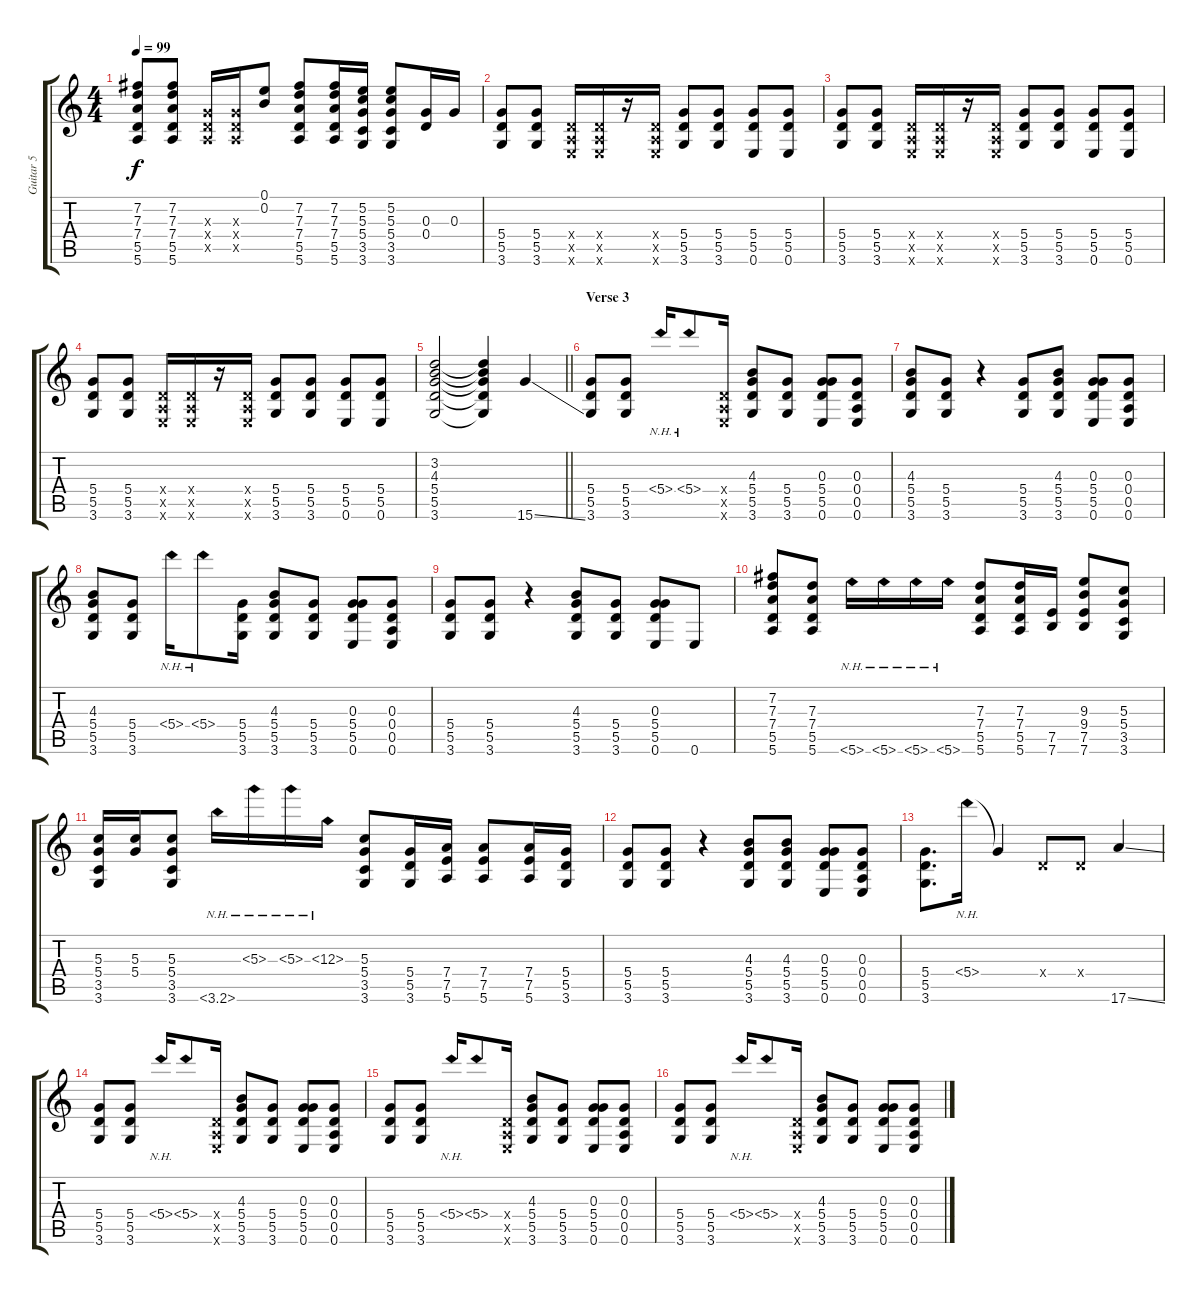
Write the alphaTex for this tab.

\track ("Guitar 5" "Guitar 5") {instrument distortionguitar}
\staff {score tabs}
\tuning (E4 B3 G3 D3 A2 E2) {hide}
\ts (4 4)
\tempo 99
\clef g2
\ks c
(7.2 7.3 7.4 5.5 5.6).8{dy f} (7.2 7.3 7.4 5.5 5.6).8 (0.3{x} 0.4{x} 0.5{x}).16 (0.3{x} 0.4{x} 0.5{x}).16 (0.1 0.2).8 (7.2 7.3 7.4 5.5 5.6).8 (7.2 7.3 7.4 5.5 5.6).16 (5.2 5.3 5.4 3.5 3.6).16 (5.2 5.3 5.4 3.5 3.6).8 (0.3 0.4).16 0.3.16 |
(5.4 5.5 3.6).8 (5.4 5.5 3.6).8 (0.4{x} 0.5{x} 0.6{x}).16 (0.4{x} 0.5{x} 0.6{x}).16 r.16 (0.4{x} 0.5{x} 0.6{x}).16 (5.4 5.5 3.6).8 (5.4 5.5 3.6).8 (5.4 5.5 0.6).8 (5.4 5.5 0.6).8 |
(5.4 5.5 3.6).8 (5.4 5.5 3.6).8 (0.4{x} 0.5{x} 0.6{x}).16 (0.4{x} 0.5{x} 0.6{x}).16 r.16 (0.4{x} 0.5{x} 0.6{x}).16 (5.4 5.5 3.6).8 (5.4 5.5 3.6).8 (5.4 5.5 0.6).8 (5.4 5.5 0.6).8 |
(5.4 5.5 3.6).8 (5.4 5.5 3.6).8 (0.4{x} 0.5{x} 0.6{x}).16 (0.4{x} 0.5{x} 0.6{x}).16 r.16 (0.4{x} 0.5{x} 0.6{x}).16 (5.4 5.5 3.6).8 (5.4 5.5 3.6).8 (5.4 5.5 0.6).8 (5.4 5.5 0.6).8 |
\barLineRight lightlight
(3.2 4.3 5.4 5.5 3.6).2 (3.2{t} 4.3{t} 5.4{t} 5.5{t} 3.6{t}).4 15.6{ss}.4 |
\section ("" "Verse 3")
(5.4 5.5 3.6).8 (5.4 5.5 3.6).8 5.4{nh}.16 5.4{nh}.8 (0.4{x} 0.5{x} 0.6{x}).16 (4.3 5.4 5.5 3.6).8 (5.4 5.5 3.6).8 (0.3 5.4 5.5 0.6).8 (0.3 0.4 0.5 0.6).8 |
(4.3 5.4 5.5 3.6).8 (5.4 5.5 3.6).8 r.4 (5.4 5.5 3.6).8 (4.3 5.4 5.5 3.6).8 (0.3 5.4 5.5 0.6).8 (0.3 0.4 0.5 0.6).8 |
(4.3 5.4 5.5 3.6).8 (5.4 5.5 3.6).8 5.4{nh}.16 5.4{nh}.8 (5.4 5.5 3.6).16 (4.3 5.4 5.5 3.6).8 (5.4 5.5 3.6).8 (0.3 5.4 5.5 0.6).8 (0.3 0.4 0.5 0.6).8 |
(5.4 5.5 3.6).8 (5.4 5.5 3.6).8 r.4 (4.3 5.4 5.5 3.6).8 (5.4 5.5 3.6).8 (0.3 5.4 5.5 0.6).8 0.6.8 |
(7.2 7.3 7.4 5.5 5.6).8 (7.3 7.4 5.5 5.6).8 5.6{nh}.16 5.6{nh}.16 5.6{nh}.16 5.6{nh}.16 (7.3 7.4 5.5 5.6).8 (7.3 7.4 5.5 5.6).16 (7.5 7.6).16 (9.3 9.4 7.5 7.6).8 (5.3 5.4 3.5 3.6).8 |
(5.3 5.4 3.5 3.6).16 (5.3 5.4).16 (5.3 5.4 3.5 3.6).8 3.6{nh}.16 5.3{nh}.16 5.3{nh}.16 0.3{nh}.16 (5.3 5.4 3.5 3.6).8 (5.4 5.5 3.6).16 (7.4 7.5 5.6).16 (7.4 7.5 5.6).8 (7.4 7.5 5.6).16 (5.4 5.5 3.6).16 |
(5.4 5.5 3.6).8 (5.4 5.5 3.6).8 r.4 (4.3 5.4 5.5 3.6).8 (4.3 5.4 5.5 3.6).8 (0.3 5.4 5.5 0.6).8 (0.3 0.4 0.5 0.6).8 |
(5.4 5.5 3.6).8{d} 5.4{nh}.16 5.4{t}.4 0.4{x}.8 0.4{x}.8 17.6{ss}.4 |
(5.4 5.5 3.6).8 (5.4 5.5 3.6).8 5.4{nh}.16 5.4{nh}.8 (0.4{x} 0.5{x} 0.6{x}).16 (4.3 5.4 5.5 3.6).8 (5.4 5.5 3.6).8 (0.3 5.4 5.5 0.6).8 (0.3 0.4 0.5 0.6).8 |
(5.4 5.5 3.6).8 (5.4 5.5 3.6).8 5.4{nh}.16 5.4{nh}.8 (0.4{x} 0.5{x} 0.6{x}).16 (4.3 5.4 5.5 3.6).8 (5.4 5.5 3.6).8 (0.3 5.4 5.5 0.6).8 (0.3 0.4 0.5 0.6).8 |
(5.4 5.5 3.6).8 (5.4 5.5 3.6).8 5.4{nh}.16 5.4{nh}.8 (0.4{x} 0.5{x} 0.6{x}).16 (4.3 5.4 5.5 3.6).8 (5.4 5.5 3.6).8 (0.3 5.4 5.5 0.6).8 (0.3 0.4 0.5 0.6).8
